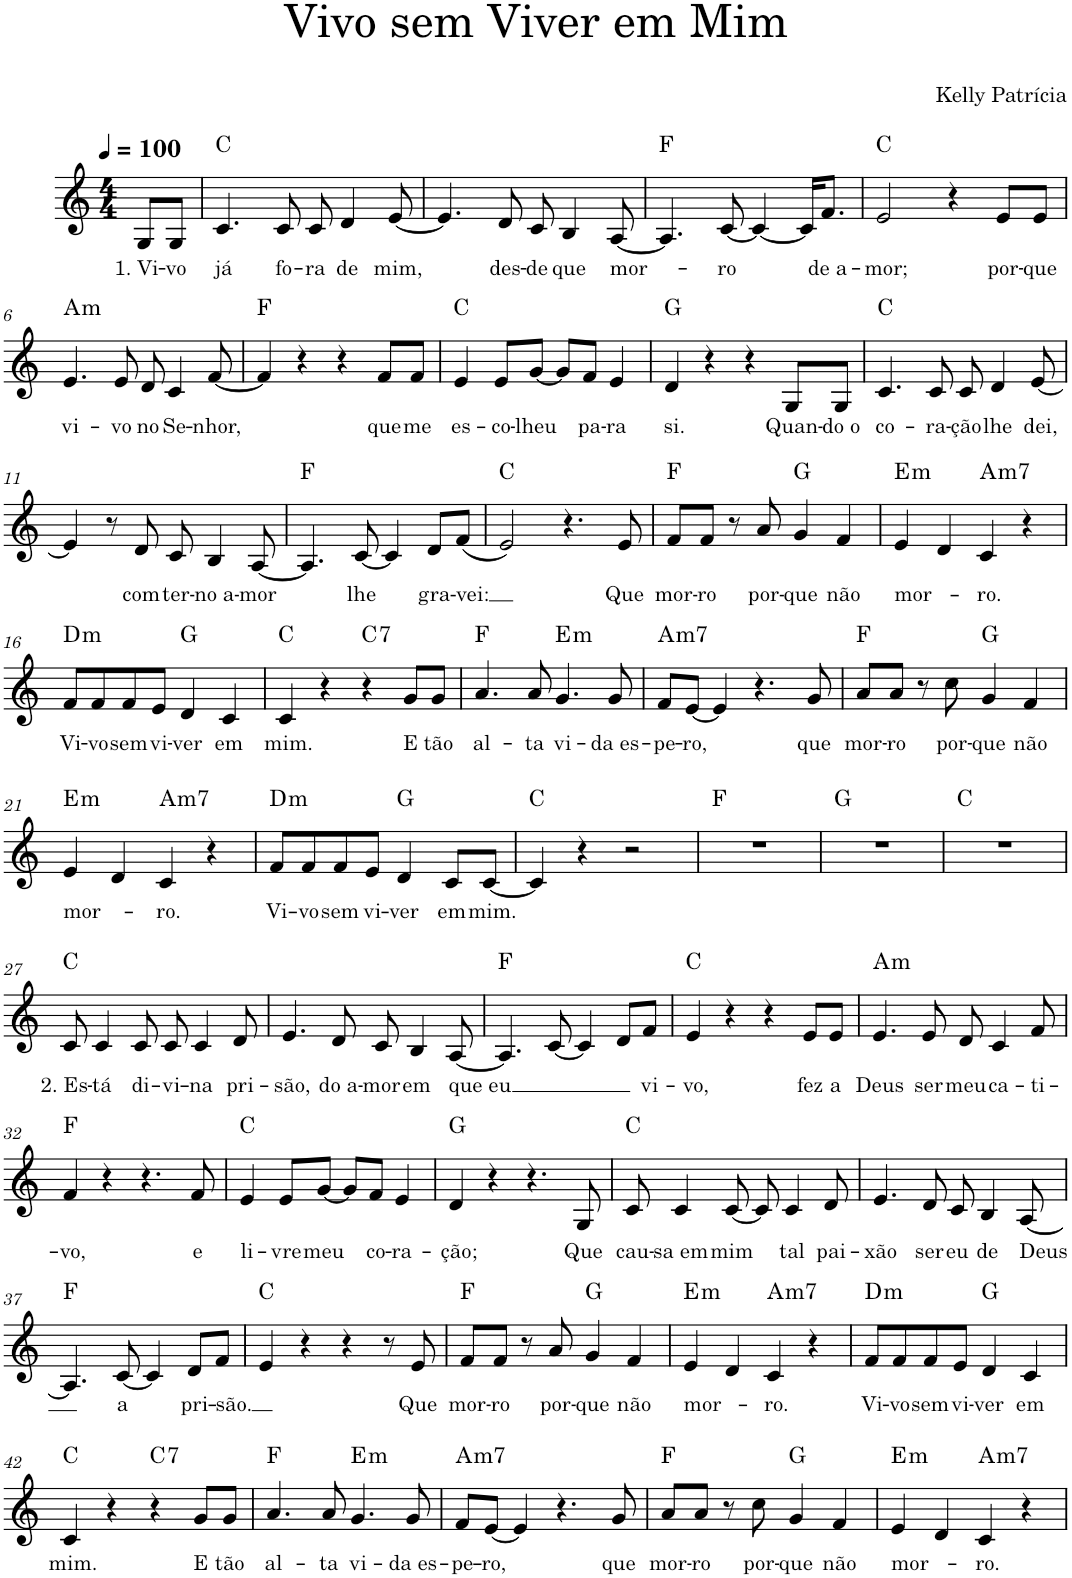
**kern	**text	**harte
*part1	*part1	*part1
*staff1	*staff1	*
*I"Voz	*	*
*I'Vo.	*	*
*clefG2	*	*
*k[]	*	*
*M4/4	*	*
*MM100	*	*
=1	=1	=1
!	!LO:LY:b	!
8G/L	1. Vi-	.
!	!LO:LY:b	!
8G/J	-vo	.
=2	=2	=2
!	!LO:LY:b	!
4.c/	já	C:maj
!	!LO:LY:b	!
8c/	fo-	.
!	!LO:LY:b	!
8c/	-ra	.
!	!LO:LY:b	!
4d/	de	.
!	!LO:LY:b	!
[8e/	mim,	.
=3	=3	=3
4.e/]	.	.
!	!LO:LY:b	!
8d/	des-	.
!	!LO:LY:b	!
8c/	-de	.
!	!LO:LY:b	!
4B/	que	.
!	!LO:LY:b	!
[8A/	mor-	.
=4	=4	=4
4.A/]	.	F:maj
!	!LO:LY:b	!
[8c/	-ro	.
4c/_	.	.
16c/KL]	.	.
!	!LO:LY:b	!
8.f/J	de a-	.
=5	=5	=5
!	!LO:LY:b	!
2e/	-mor;	C:maj
4r	.	.
!	!LO:LY:b	!
8e/L	por-	.
!	!LO:LY:b	!
8e/J	-que	.
!!LO:LB:g=z
=6	=6	=6
!	!LO:LY:b	!LO:H:kt=m
4.e/	vi-	A:min
!	!LO:LY:b	!
8e/	-vo	.
!	!LO:LY:b	!
8d/	no	.
!	!LO:LY:b	!
4c/	Se-	.
!	!LO:LY:b	!
[8f/	-nhor,	.
=7	=7	=7
4f/]	.	F:maj
4r	.	.
4r	.	.
!	!LO:LY:b	!
8f/L	que	.
!	!LO:LY:b	!
8f/J	me	.
=8	=8	=8
!	!LO:LY:b	!
4e/	es-	C:maj
!	!LO:LY:b	!
8e/L	-co-	.
!	!LO:LY:b	!
[8g/J	-lheu	.
8g/L]	.	.
!	!LO:LY:b	!
8f/J	pa-	.
!	!LO:LY:b	!
4e/	-ra	.
=9	=9	=9
!	!LO:LY:b	!
4d/	si.	G:maj
4r	.	.
4r	.	.
!	!LO:LY:b	!
8G/L	Quan-	.
!	!LO:LY:b	!
8G/J	-do o	.
=10	=10	=10
!	!LO:LY:b	!
4.c/	co-	C:maj
!	!LO:LY:b	!
8c/	-ra-	.
!	!LO:LY:b	!
8c/	-ção	.
!	!LO:LY:b	!
4d/	lhe	.
!	!LO:LY:b	!
[8e/	dei,	.
!!LO:LB:g=z
=11	=11	=11
4e/]	.	.
8r	.	.
!	!LO:LY:b	!
8d/	com	.
!	!LO:LY:b	!
8c/	ter-	.
!	!LO:LY:b	!
4B/	-no a-	.
!	!LO:LY:b	!
[8A/	-mor	.
=12	=12	=12
4.A/]	.	F:maj
!	!LO:LY:b	!
[8c/	lhe	.
4c/]	.	.
!	!LO:LY:b	!
8d/L	gra-	.
!	!LO:LY:b	!
(8f/J	-vei:	.
=13	=13	=13
2e/)	.	C:maj
4.r	.	.
!	!LO:LY:b	!
8e/	Que	.
=14	=14	=14
!	!LO:LY:b	!
8f/L	mor-	F:maj
!	!LO:LY:b	!
8f/J	-ro	.
8r	.	.
!	!LO:LY:b	!
8a/	por-	.
!	!LO:LY:b	!
4g/	-que	G:maj
!	!LO:LY:b	!
4f/	não	.
=15	=15	=15
!	!LO:LY:b	!LO:H:kt=m
4e/	mor-	E:min
4d/	.	.
!	!LO:LY:b	!LO:H:kt=m7
4c/	-ro.	A:min7
4r	.	.
!!LO:LB:g=z
=16	=16	=16
!	!LO:LY:b	!LO:H:kt=m
8f/L	Vi-	D:min
!	!LO:LY:b	!
8f/	-vo	.
!	!LO:LY:b	!
8f/	sem	.
!	!LO:LY:b	!
8e/J	vi-	.
!	!LO:LY:b	!
4d/	-ver	G:maj
!	!LO:LY:b	!
4c/	em	.
=17	=17	=17
!	!LO:LY:b	!
4c/	mim.	C:maj
4r	.	.
!	!	!LO:H:kt=7
4r	.	C:7
!	!LO:LY:b	!
8g/L	E	.
!	!LO:LY:b	!
8g/J	tão	.
=18	=18	=18
!	!LO:LY:b	!
4.a/	al-	F:maj
!	!LO:LY:b	!
8a/	-ta	.
!	!LO:LY:b	!LO:H:kt=m
4.g/	vi-	E:min
!	!LO:LY:b	!
8g/	-da es-	.
=19	=19	=19
!	!LO:LY:b	!LO:H:kt=m7
8f/L	-pe-	A:min7
!	!LO:LY:b	!
[8e/J	-ro,	.
4e/]	.	.
4.r	.	.
!	!LO:LY:b	!
8g/	que	.
=20	=20	=20
!	!LO:LY:b	!
8a/L	mor-	F:maj
!	!LO:LY:b	!
8a/J	-ro	.
8r	.	.
!	!LO:LY:b	!
8cc\	por-	.
!	!LO:LY:b	!
4g/	-que	G:maj
!	!LO:LY:b	!
4f/	não	.
!!LO:LB:g=z
=21	=21	=21
!	!LO:LY:b	!LO:H:kt=m
4e/	mor-	E:min
4d/	.	.
!	!LO:LY:b	!LO:H:kt=m7
4c/	-ro.	A:min7
4r	.	.
=22	=22	=22
!	!LO:LY:b	!LO:H:kt=m
8f/L	Vi-	D:min
!	!LO:LY:b	!
8f/	-vo	.
!	!LO:LY:b	!
8f/	sem	.
!	!LO:LY:b	!
8e/J	vi-	.
!	!LO:LY:b	!
4d/	-ver	G:maj
!	!LO:LY:b	!
8c/L	em	.
!	!LO:LY:b	!
[8c/J	mim.	.
=23	=23	=23
4c/]	.	C:maj
4r	.	.
2r	.	.
=24	=24	=24
1r	.	F:maj
=25	=25	=25
1r	.	G:maj
=26	=26	=26
1r	.	C:maj
!!LO:LB:g=z
=27	=27	=27
!	!LO:LY:b	!
8c/	2. Es-	C:maj
!	!LO:LY:b	!
4c/	-tá	.
!	!LO:LY:b	!
8c/	di-	.
!	!LO:LY:b	!
8c/	-vi-	.
!	!LO:LY:b	!
4c/	-na	.
!	!LO:LY:b	!
8d/	pri-	.
=28	=28	=28
!	!LO:LY:b	!
4.e/	-são,	.
!	!LO:LY:b	!
8d/	do a-	.
!	!LO:LY:b	!
8c/	-mor	.
!	!LO:LY:b	!
4B/	em	.
!	!LO:LY:b	!
[8A/	-que eu	.
=29	=29	=29
4.A/]	.	F:maj
[8c/	.	.
4c/]	.	.
8d/L	.	.
!	!LO:LY:b	!
8f/J	vi-	.
=30	=30	=30
!	!LO:LY:b	!
4e/	-vo,	C:maj
4r	.	.
4r	.	.
!	!LO:LY:b	!
8e/L	fez	.
!	!LO:LY:b	!
8e/J	a	.
=31	=31	=31
!	!LO:LY:b	!LO:H:kt=m
4.e/	Deus	A:min
!	!LO:LY:b	!
8e/	ser	.
!	!LO:LY:b	!
8d/	meu	.
!	!LO:LY:b	!
4c/	ca-	.
!	!LO:LY:b	!
8f/	-ti-	.
!!LO:LB:g=z
=32	=32	=32
!	!LO:LY:b	!
4f/	-vo,	F:maj
4r	.	.
4.r	.	.
!	!LO:LY:b	!
8f/	e	.
=33	=33	=33
!	!LO:LY:b	!
4e/	li-	C:maj
!	!LO:LY:b	!
8e/L	-vre	.
!	!LO:LY:b	!
[8g/J	meu	.
8g/L]	.	.
!	!LO:LY:b	!
8f/J	co-	.
!	!LO:LY:b	!
4e/	-ra-	.
=34	=34	=34
!	!LO:LY:b	!
4d/	-ção;	G:maj
4r	.	.
4.r	.	.
!	!LO:LY:b	!
8G/	Que	.
=35	=35	=35
!	!LO:LY:b	!
8c/	cau-	C:maj
!	!LO:LY:b	!
4c/	-sa em	.
!	!LO:LY:b	!
[8c/	mim	.
8c/]	.	.
!	!LO:LY:b	!
4c/	tal	.
!	!LO:LY:b	!
8d/	pai-	.
=36	=36	=36
!	!LO:LY:b	!
4.e/	-xão	.
!	!LO:LY:b	!
8d/	ser	.
!	!LO:LY:b	!
8c/	eu	.
!	!LO:LY:b	!
4B/	de	.
!	!LO:LY:b	!
[8A/	Deus	.
!!LO:LB:g=z
=37	=37	=37
4.A/]	.	F:maj
!	!LO:LY:b	!
[8c/	a	.
4c/]	.	.
!	!LO:LY:b	!
8d/L	pri-	.
!	!LO:LY:b	!
8f/J	-são.	.
=38	=38	=38
4e/	.	C:maj
4r	.	.
4r	.	.
8r	.	.
!	!LO:LY:b	!
8e/	Que	.
=39	=39	=39
!	!LO:LY:b	!
8f/L	mor-	F:maj
!	!LO:LY:b	!
8f/J	-ro	.
8r	.	.
!	!LO:LY:b	!
8a/	por-	.
!	!LO:LY:b	!
4g/	-que	G:maj
!	!LO:LY:b	!
4f/	não	.
=40	=40	=40
!	!LO:LY:b	!LO:H:kt=m
4e/	mor-	E:min
4d/	.	.
!	!LO:LY:b	!LO:H:kt=m7
4c/	-ro.	A:min7
4r	.	.
=41	=41	=41
!	!LO:LY:b	!LO:H:kt=m
8f/L	Vi-	D:min
!	!LO:LY:b	!
8f/	-vo	.
!	!LO:LY:b	!
8f/	sem	.
!	!LO:LY:b	!
8e/J	vi-	.
!	!LO:LY:b	!
4d/	-ver	G:maj
!	!LO:LY:b	!
4c/	em	.
!!LO:LB:g=z
=42	=42	=42
!	!LO:LY:b	!
4c/	mim.	C:maj
4r	.	.
!	!	!LO:H:kt=7
4r	.	C:7
!	!LO:LY:b	!
8g/L	E	.
!	!LO:LY:b	!
8g/J	tão	.
=43	=43	=43
!	!LO:LY:b	!
4.a/	al-	F:maj
!	!LO:LY:b	!
8a/	-ta	.
!	!LO:LY:b	!LO:H:kt=m
4.g/	vi-	E:min
!	!LO:LY:b	!
8g/	-da es-	.
=44	=44	=44
!	!LO:LY:b	!LO:H:kt=m7
8f/L	-pe-	A:min7
!	!LO:LY:b	!
[8e/J	-ro,	.
4e/]	.	.
4.r	.	.
!	!LO:LY:b	!
8g/	que	.
=45	=45	=45
!	!LO:LY:b	!
8a/L	mor-	F:maj
!	!LO:LY:b	!
8a/J	-ro	.
8r	.	.
!	!LO:LY:b	!
8cc\	por-	.
!	!LO:LY:b	!
4g/	-que	G:maj
!	!LO:LY:b	!
4f/	não	.
=46	=46	=46
!	!LO:LY:b	!LO:H:kt=m
4e/	mor-	E:min
4d/	.	.
!	!LO:LY:b	!LO:H:kt=m7
4c/	-ro.	A:min7
4r	.	.
=	=	=
*-	*-	*-
